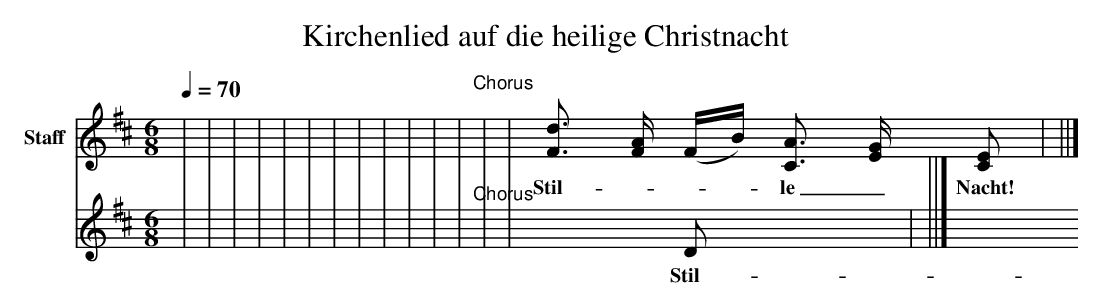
X:1
T: Kirchenlied auf die heilige Christnacht
L: 1/4
M: 6/8
Q: 1/4=70
V: P1_1 name="Staff"
V: P1_2
K: D
[V: P1_1]  | | | | | | | | | | | |"^Chorus" | | [F3/4d3/4] [F/4A/4] (F/4B/4) [C3/4A3/4] [E/4G/4] [C/E/] | ||]
w: Stil-___ le_ Nacht!_ Hei-_ li_ ge_ Nacht!_ Al-___ les_ schleft;_ ein-___ san_ wacht_ nur_ das_ trau-___ te_ hei-_ li_ ge_ Paar._ Hol-_ der_ Knab'___ im_ lok-_ kig_ ten_ Haa:_ schla-_ fe_ in_ himm-_ li_ scher_ Ruh,___ schla-_ fe_ in_ himm-_ li_ scher_ Ruh,__________ schla-_ fe_ in_ himm-_ li_ scher_ Ruh,___ schla-_ fe_ in_ himm-_ li_ scher__ Ruh._____________________
[V: P1_2]  | | | | | | | | | | | |"^Chorus" | | x1  D/ x1  | ||]
w: Stil-___ le_ Nacht!_ Hei-_ li_ ge_ Nacht!_ Al-___ les_ schleft;_ ein-___ san_ wacht_ nur_ das_ trau-___ te_ hei-_ li_ ge_ Paar._ Hol-_ der_ Knab'___ im_ lok-_ kig_ ten_ Haa:_ schla-_ fe_ in_ himm-_ li_ scher_ Ruh,___ schla-_ fe_ in_ himm-_ li_ scher_ Ruh,__________ schla-_ fe_ in_ himm-_ li_ scher_ Ruh,___ schla-_ fe_ in_ himm-_ li_ scher__ Ruh._____________________
